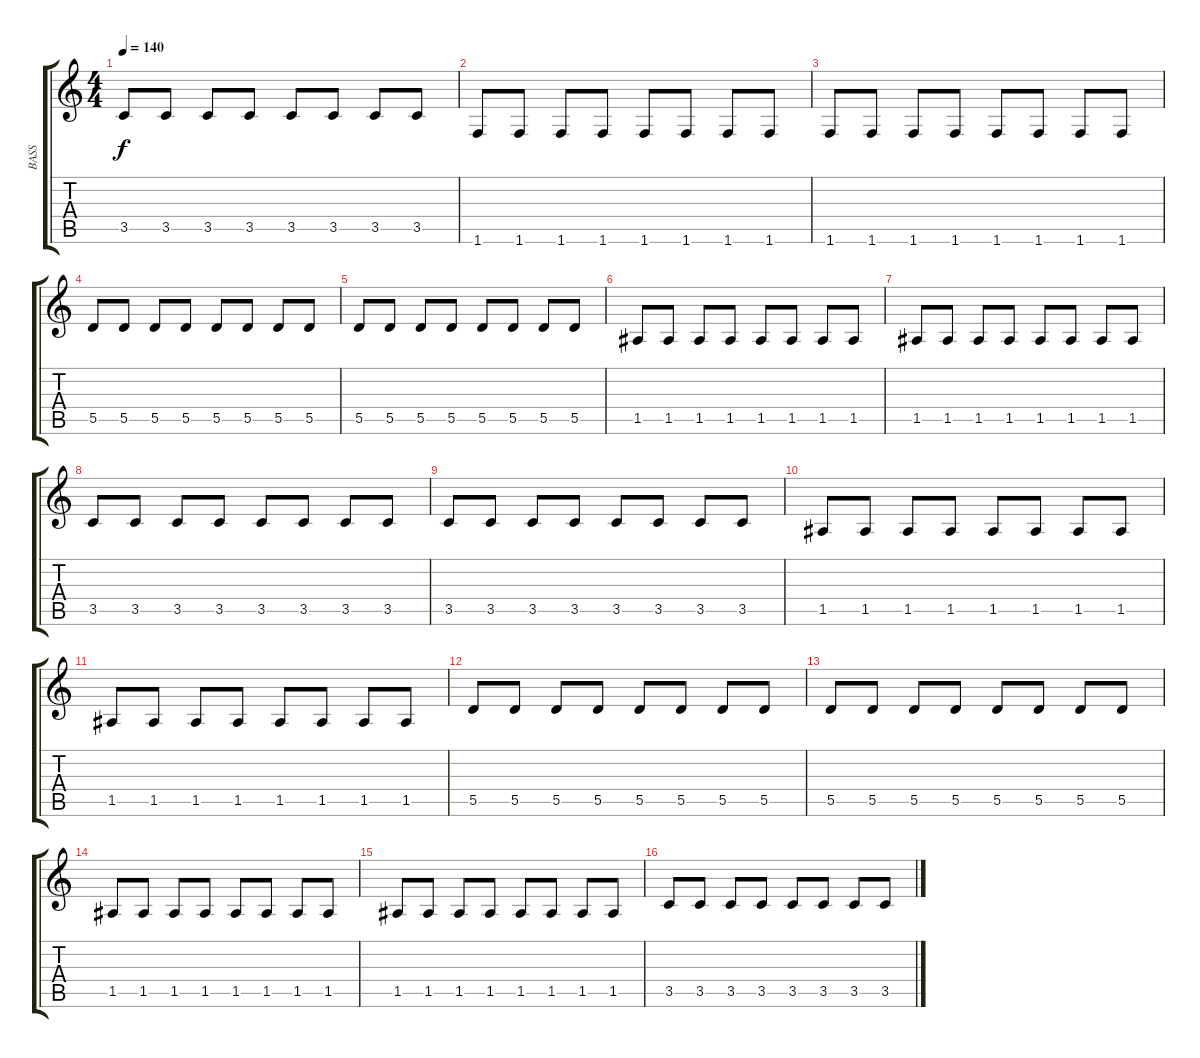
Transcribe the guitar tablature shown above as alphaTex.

\track ("BASS" "BASS") {instrument electricbasspick}
\staff {score tabs}
\tuning (E4 B3 G3 D3 A2 E2) {hide}
\ts (4 4)
\tempo 140
\clef g2
\ks c
3.5.8{dy f} 3.5.8 3.5.8 3.5.8 3.5.8 3.5.8 3.5.8 3.5.8 |
1.6.8 1.6.8 1.6.8 1.6.8 1.6.8 1.6.8 1.6.8 1.6.8 |
1.6.8 1.6.8 1.6.8 1.6.8 1.6.8 1.6.8 1.6.8 1.6.8 |
5.5.8 5.5.8 5.5.8 5.5.8 5.5.8 5.5.8 5.5.8 5.5.8 |
5.5.8 5.5.8 5.5.8 5.5.8 5.5.8 5.5.8 5.5.8 5.5.8 |
1.5.8 1.5.8 1.5.8 1.5.8 1.5.8 1.5.8 1.5.8 1.5.8 |
1.5.8 1.5.8 1.5.8 1.5.8 1.5.8 1.5.8 1.5.8 1.5.8 |
3.5.8 3.5.8 3.5.8 3.5.8 3.5.8 3.5.8 3.5.8 3.5.8 |
3.5.8 3.5.8 3.5.8 3.5.8 3.5.8 3.5.8 3.5.8 3.5.8 |
1.5.8 1.5.8 1.5.8 1.5.8 1.5.8 1.5.8 1.5.8 1.5.8 |
1.5.8 1.5.8 1.5.8 1.5.8 1.5.8 1.5.8 1.5.8 1.5.8 |
5.5.8 5.5.8 5.5.8 5.5.8 5.5.8 5.5.8 5.5.8 5.5.8 |
5.5.8 5.5.8 5.5.8 5.5.8 5.5.8 5.5.8 5.5.8 5.5.8 |
1.5.8 1.5.8 1.5.8 1.5.8 1.5.8 1.5.8 1.5.8 1.5.8 |
1.5.8 1.5.8 1.5.8 1.5.8 1.5.8 1.5.8 1.5.8 1.5.8 |
3.5.8 3.5.8 3.5.8 3.5.8 3.5.8 3.5.8 3.5.8 3.5.8
